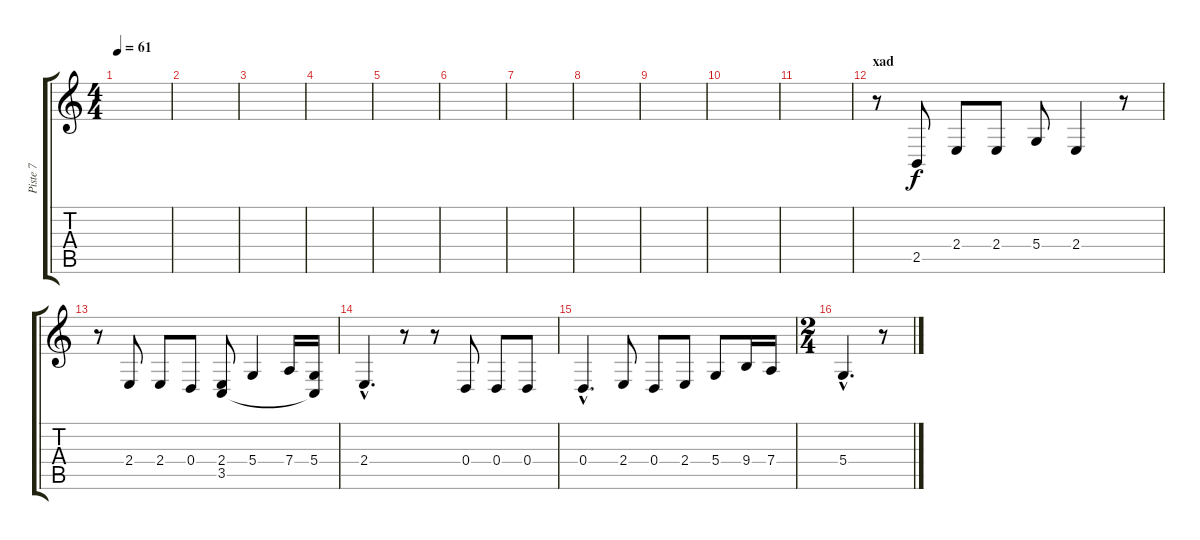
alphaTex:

\track ("Piste 7" "Piste 7") {instrument lead4chiff}
\staff {score tabs}
\tuning (E4 B3 G3 D3 A2 E2) {hide}
\ts (4 4)
\tempo 61
\clef g2
\ks c
|
|
|
|
|
|
|
|
|
|
|
\section ("" "xad")
r.8 2.5.8 2.4.8 2.4.8 5.4.8 2.4.4 r.8 |
r.8 2.4.8 2.4.8 0.4.8 (2.4 3.5).8 5.4.4 7.4.16 (5.4 3.5{t}).16 |
2.4{hac}.4{d} r.8 r.8 0.4.8 0.4.8 0.4.8 |
0.4{hac}.4{d} 2.4.8 0.4.8 2.4.8 5.4.8 9.4.16 7.4.16 |
\ts (2 4)
5.4{hac}.4{d} r.8
